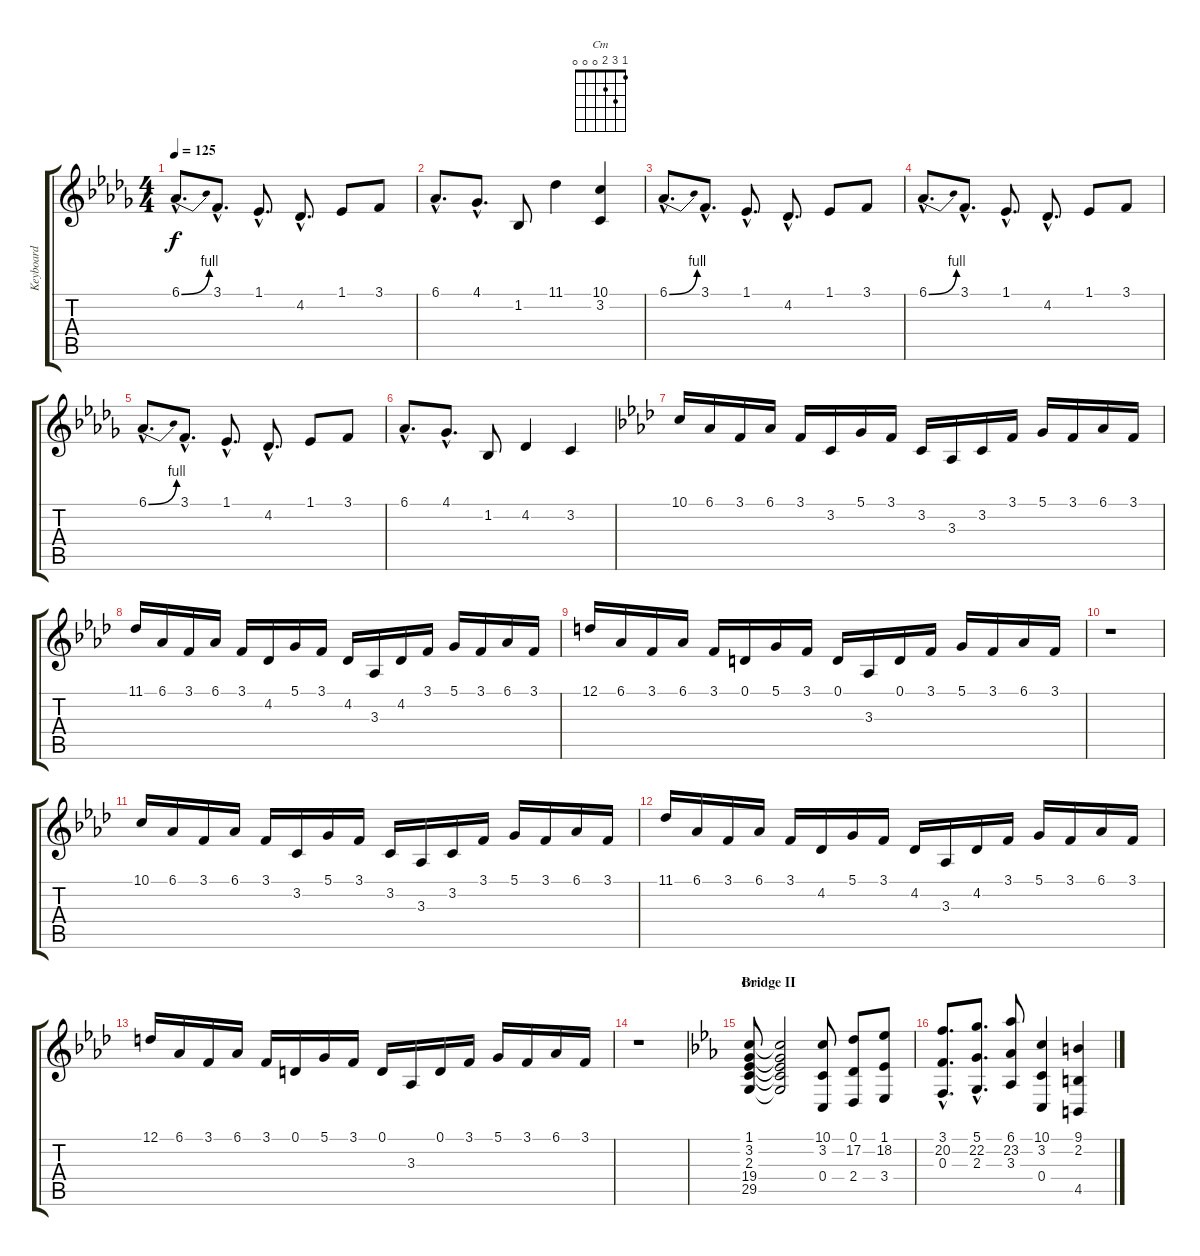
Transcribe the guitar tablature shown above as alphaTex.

\track ("Keyboard" "Keyboard") {instrument stringensemble1}
\staff {score tabs}
\tuning (D4 A3 F3 C3 G2 C2) {hide}
\chord ("Cm" 1 3 2 0 0 0)
\ts (4 4)
\tempo 125
\clef g2
\ks bbminor
6.1{be (bend 0 0 60 4) hac}.8{d dy f instrument lead2sawtooth} 3.1{hac}.8{d} 1.1{hac}.8{d} 4.2{hac}.8{d} 1.1.8 3.1.8 |
6.1{hac}.8{d} 4.1{hac}.8{d} 1.2.8 11.1.4 (10.1 3.2).4 |
6.1{be (bend 0 0 60 4) hac}.8{d instrument lead2sawtooth} 3.1{hac}.8{d} 1.1{hac}.8{d} 4.2{hac}.8{d} 1.1.8 3.1.8 |
6.1{be (bend 0 0 60 4) hac}.8{d instrument lead2sawtooth} 3.1{hac}.8{d} 1.1{hac}.8{d} 4.2{hac}.8{d} 1.1.8 3.1.8 |
6.1{be (bend 0 0 60 4) hac}.8{d instrument lead2sawtooth} 3.1{hac}.8{d} 1.1{hac}.8{d} 4.2{hac}.8{d} 1.1.8 3.1.8 |
6.1{hac}.8{d} 4.1{hac}.8{d} 1.2.8 4.2.4 3.2.4 |
\ks fminor
10.1.16{volume 16} 6.1.16 3.1.16 6.1.16 3.1.16 3.2.16 5.1.16 3.1.16 3.2.16 3.3.16 3.2.16 3.1.16 5.1.16 3.1.16 6.1.16 3.1.16 |
11.1.16 6.1.16 3.1.16 6.1.16 3.1.16 4.2.16 5.1.16 3.1.16 4.2.16 3.3.16 4.2.16 3.1.16 5.1.16 3.1.16 6.1.16 3.1.16 |
12.1.16 6.1.16 3.1.16 6.1.16 3.1.16 0.1.16 5.1.16 3.1.16 0.1.16 3.3.16 0.1.16 3.1.16 5.1.16 3.1.16 6.1.16 3.1.16 |
r.1 |
10.1.16 6.1.16 3.1.16 6.1.16 3.1.16 3.2.16 5.1.16 3.1.16 3.2.16 3.3.16 3.2.16 3.1.16 5.1.16 3.1.16 6.1.16 3.1.16 |
11.1.16 6.1.16 3.1.16 6.1.16 3.1.16 4.2.16 5.1.16 3.1.16 4.2.16 3.3.16 4.2.16 3.1.16 5.1.16 3.1.16 6.1.16 3.1.16 |
12.1.16 6.1.16 3.1.16 6.1.16 3.1.16 0.1.16 5.1.16 3.1.16 0.1.16 3.3.16 0.1.16 3.1.16 5.1.16 3.1.16 6.1.16 3.1.16 |
r.1 |
\section ("" "Bridge II")
\ks cminor
(1.1 3.2 2.3 19.4 29.5).8{ch "Cm" volume 16 instrument acousticgrandpiano} (1.1{t} 3.2{t} 2.3{t} 19.4{t} 29.5{t}).2 (10.1 3.2 0.4).8 (0.1 17.2 2.4).8 (1.1 18.2 3.4).8 |
(3.1{hac} 20.2{hac} 0.3{hac}).8{d} (5.1{hac} 22.2{hac} 2.3{hac}).8{d} (6.1 23.2 3.3).8 (10.1 3.2 0.4).4 (9.1 2.2 4.5).4
